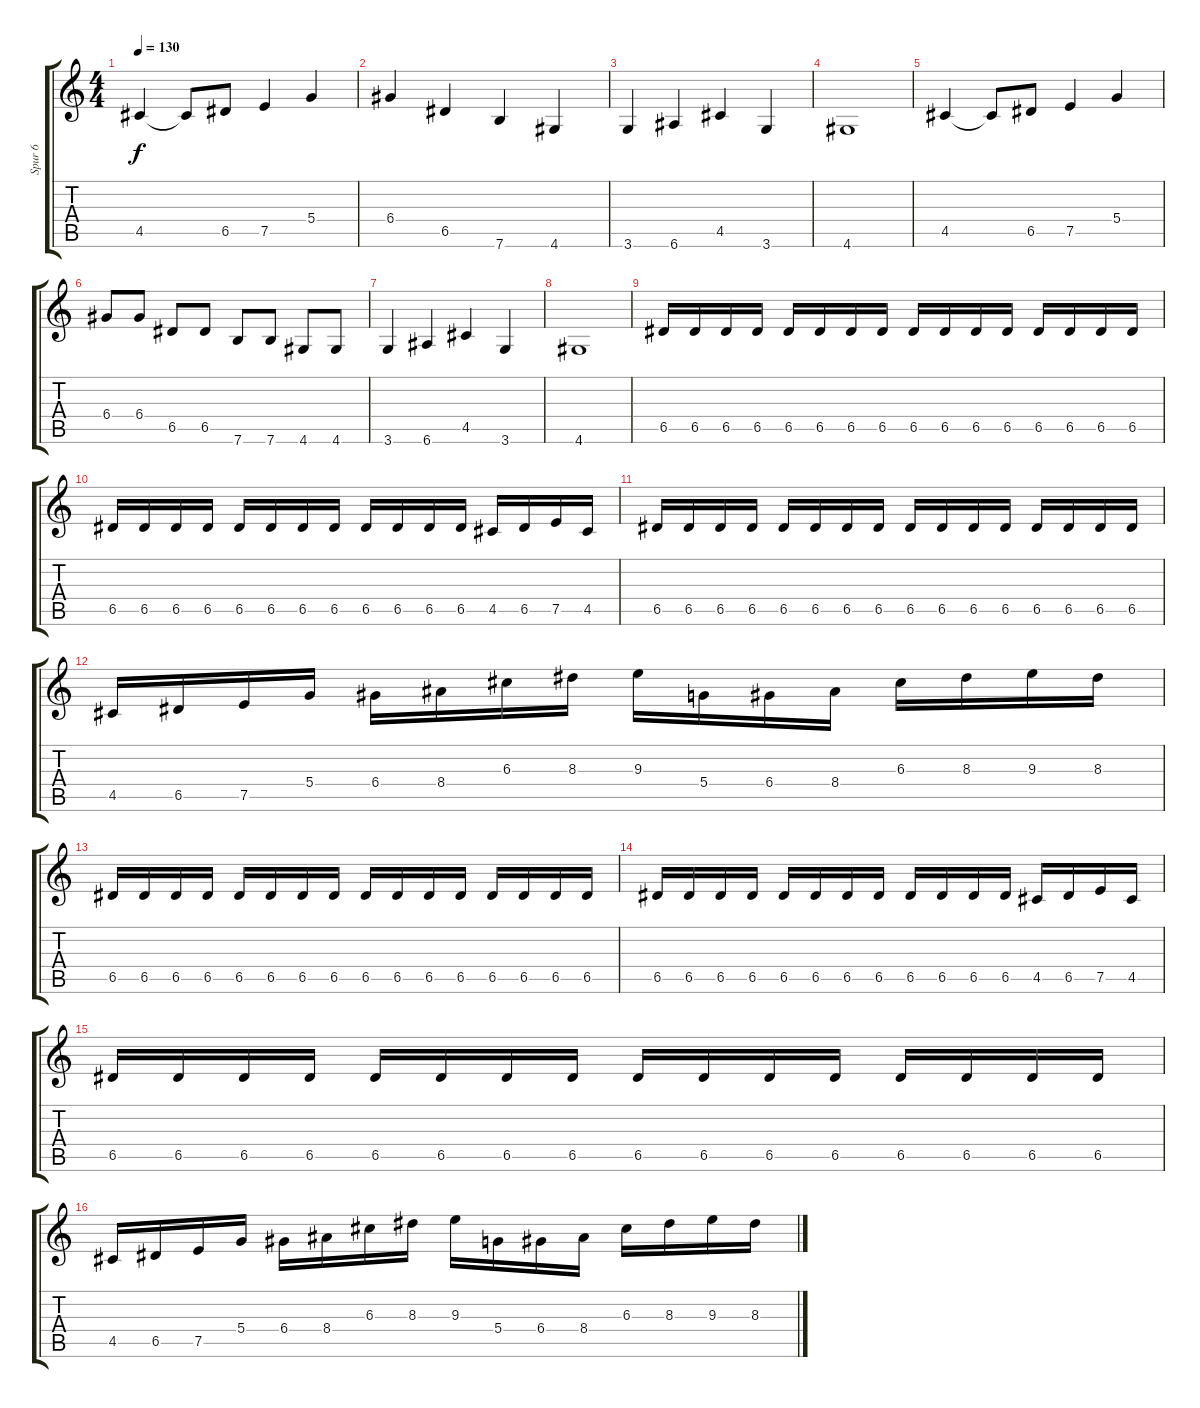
\track ("Spur 6" "Spur 6") {instrument distortionguitar}
\staff {score tabs}
\tuning (E4 B3 G3 D3 A2 E2) {hide}
\ts (4 4)
\tempo 130
\clef g2
\ks c
4.5.4{dy f} 4.5{t}.8 6.5.8 7.5.4 5.4.4 |
6.4.4 6.5.4 7.6.4 4.6.4 |
3.6.4 6.6.4 4.5.4 3.6.4 |
4.6.1 |
4.5.4 4.5{t}.8 6.5.8 7.5.4 5.4.4 |
6.4.8 6.4.8 6.5.8 6.5.8 7.6.8 7.6.8 4.6.8 4.6.8 |
3.6.4 6.6.4 4.5.4 3.6.4 |
4.6.1 |
6.5.16 6.5.16 6.5.16 6.5.16 6.5.16 6.5.16 6.5.16 6.5.16 6.5.16 6.5.16 6.5.16 6.5.16 6.5.16 6.5.16 6.5.16 6.5.16 |
6.5.16 6.5.16 6.5.16 6.5.16 6.5.16 6.5.16 6.5.16 6.5.16 6.5.16 6.5.16 6.5.16 6.5.16 4.5.16 6.5.16 7.5.16 4.5.16 |
6.5.16 6.5.16 6.5.16 6.5.16 6.5.16 6.5.16 6.5.16 6.5.16 6.5.16 6.5.16 6.5.16 6.5.16 6.5.16 6.5.16 6.5.16 6.5.16 |
4.5.16 6.5.16 7.5.16 5.4.16 6.4.16 8.4.16 6.3.16 8.3.16 9.3.16 5.4.16 6.4.16 8.4.16 6.3.16 8.3.16 9.3.16 8.3.16 |
6.5.16 6.5.16 6.5.16 6.5.16 6.5.16 6.5.16 6.5.16 6.5.16 6.5.16 6.5.16 6.5.16 6.5.16 6.5.16 6.5.16 6.5.16 6.5.16 |
6.5.16 6.5.16 6.5.16 6.5.16 6.5.16 6.5.16 6.5.16 6.5.16 6.5.16 6.5.16 6.5.16 6.5.16 4.5.16 6.5.16 7.5.16 4.5.16 |
6.5.16 6.5.16 6.5.16 6.5.16 6.5.16 6.5.16 6.5.16 6.5.16 6.5.16 6.5.16 6.5.16 6.5.16 6.5.16 6.5.16 6.5.16 6.5.16 |
4.5.16 6.5.16 7.5.16 5.4.16 6.4.16 8.4.16 6.3.16 8.3.16 9.3.16 5.4.16 6.4.16 8.4.16 6.3.16 8.3.16 9.3.16 8.3.16
